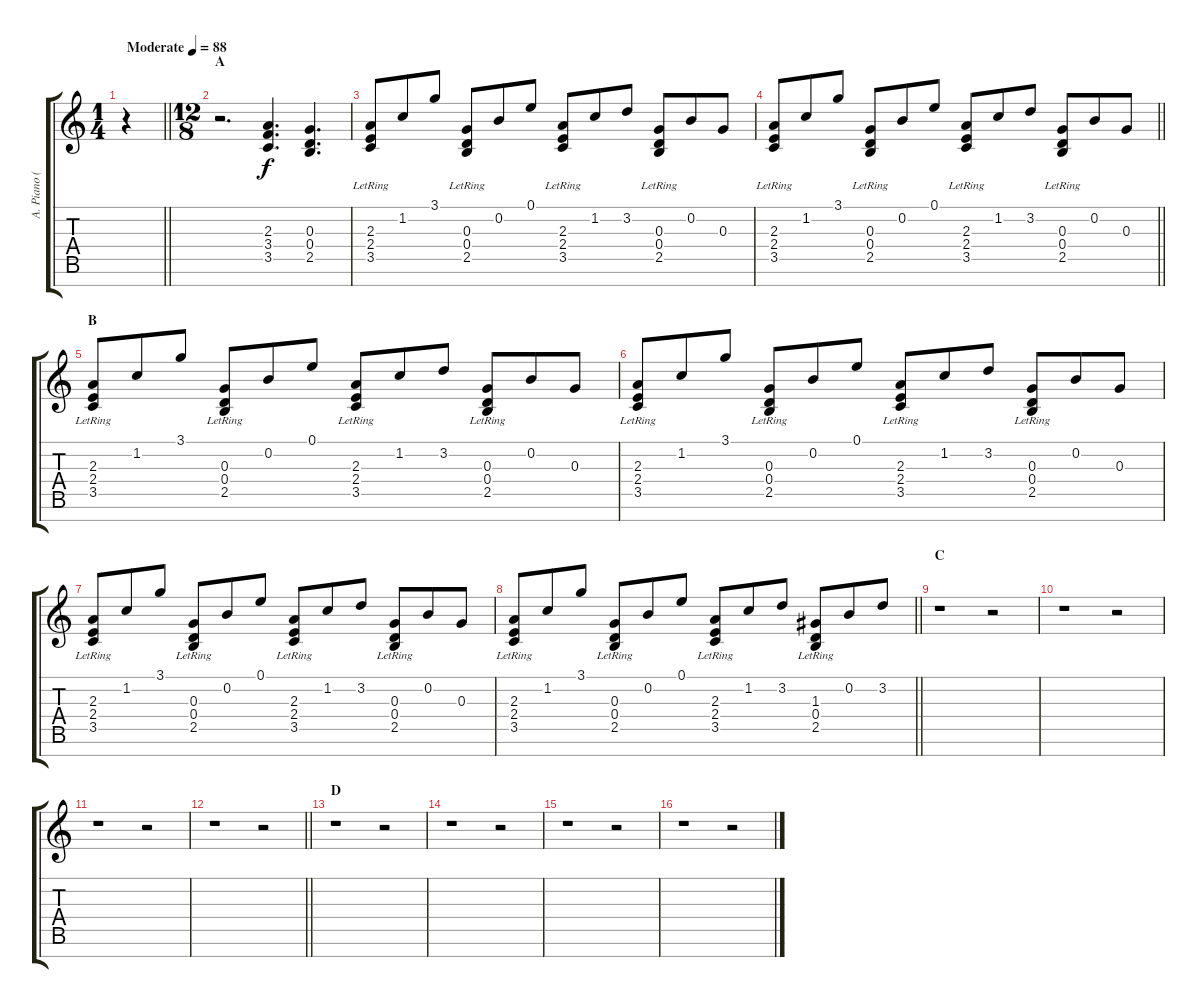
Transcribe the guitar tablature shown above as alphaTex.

\track ("A. Piano (Right Hand)" "A. Piano (") {instrument acousticgrandpiano}
\staff {score tabs}
\tuning (E5 B4 G4 D4 A3 E3 B2) {hide}
\ts (1 4)
\tempo (88 "Moderate")
\clef g2
\barLineRight lightlight
\ks c
r.4{dy f instrument acousticgrandpiano} |
\ts (12 8)
\section ("" "A")
r.2{d} (2.3 3.4 3.5).4{d} (0.3 0.4 2.5).4{d} |
(2.3{lr} 2.4{lr} 3.5{lr}).8 1.2.8 3.1.8 (0.3{lr} 0.4{lr} 2.5{lr}).8 0.2.8 0.1.8 (2.3{lr} 2.4{lr} 3.5{lr}).8 1.2.8 3.2.8 (0.3{lr} 0.4{lr} 2.5{lr}).8 0.2.8 0.3.8 |
\barLineRight lightlight
(2.3{lr} 2.4{lr} 3.5{lr}).8 1.2.8 3.1.8 (0.3{lr} 0.4{lr} 2.5{lr}).8 0.2.8 0.1.8 (2.3{lr} 2.4{lr} 3.5{lr}).8 1.2.8 3.2.8 (0.3{lr} 0.4{lr} 2.5{lr}).8 0.2.8 0.3.8 |
\section ("" "B")
(2.3{lr} 2.4{lr} 3.5{lr}).8 1.2.8 3.1.8 (0.3{lr} 0.4{lr} 2.5{lr}).8 0.2.8 0.1.8 (2.3{lr} 2.4{lr} 3.5{lr}).8 1.2.8 3.2.8 (0.3{lr} 0.4{lr} 2.5{lr}).8 0.2.8 0.3.8 |
(2.3{lr} 2.4{lr} 3.5{lr}).8 1.2.8 3.1.8 (0.3{lr} 0.4{lr} 2.5{lr}).8 0.2.8 0.1.8 (2.3{lr} 2.4{lr} 3.5{lr}).8 1.2.8 3.2.8 (0.3{lr} 0.4{lr} 2.5{lr}).8 0.2.8 0.3.8 |
(2.3{lr} 2.4{lr} 3.5{lr}).8 1.2.8 3.1.8 (0.3{lr} 0.4{lr} 2.5{lr}).8 0.2.8 0.1.8 (2.3{lr} 2.4{lr} 3.5{lr}).8 1.2.8 3.2.8 (0.3{lr} 0.4{lr} 2.5{lr}).8 0.2.8 0.3.8 |
\barLineRight lightlight
(2.3{lr} 2.4{lr} 3.5{lr}).8 1.2.8 3.1.8 (0.3{lr} 0.4{lr} 2.5{lr}).8 0.2.8 0.1.8 (2.3{lr} 2.4{lr} 3.5{lr}).8 1.2.8 3.2.8 (1.3{lr} 0.4{lr} 2.5{lr}).8 0.2.8 3.2.8 |
\section ("" "C")
r.1 r.2 |
r.1 r.2 |
r.1 r.2 |
\barLineRight lightlight
r.1 r.2 |
\section ("" "D")
r.1 r.2 |
r.1 r.2 |
r.1 r.2 |
r.1 r.2
